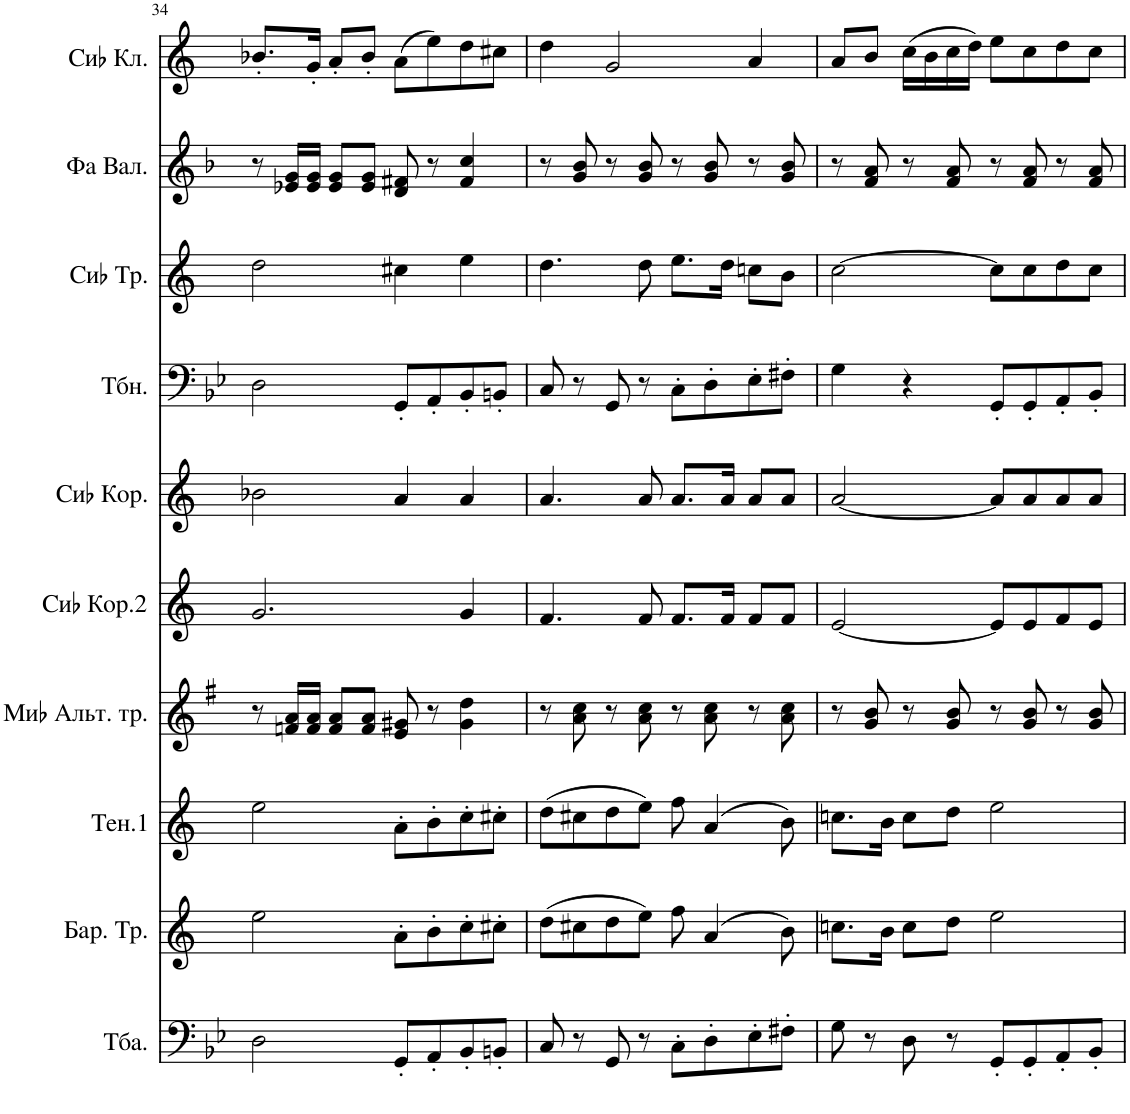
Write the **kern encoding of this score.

**kern	**kern	**kern	**kern	**kern	**kern	**kern	**kern	**kern	**kern
*part10	*part9	*part8	*part7	*part6	*part5	*part4	*part3	*part2	*part1
*staff10	*staff9	*staff8	*staff7	*staff6	*staff5	*staff4	*staff3	*staff2	*staff1
*I"Туба	*I"Баритоновая труба	*I"Тенор 1	*I"Миb Альтовая труба	*I"Сиb Корнет 2	*I"Сиb Корнет	*I"Тромбон	*I"Сиb Труба	*I"Валторна Фа	*I"Сиb Кларнет
*	*	*	*I'Миb Альт. тр.	*I'Сиb Кор.2	*I'Сиb Кор.	*	*I'Сиb Тр.	*	*I'Сиb Кл.
!!LO:PB:g=z
*clefF4	*clefG2	*clefG2	*clefG2	*clefG2	*clefG2	*clefF4	*clefG2	*clefG2	*clefG2
*	*Trd8c14	*Trd8c14	*Trd5c9	*Trd1c2	*Trd1c2	*	*Trd1c2	*Trd4c7	*Trd1c2
*k[b-e-]	*k[]	*k[]	*k[f#]	*k[]	*k[]	*k[b-e-]	*k[]	*k[b-]	*k[]
*M4/4	*M4/4	*M4/4	*M4/4	*M4/4	*M4/4	*M4/4	*M4/4	*M4/4	*M4/4
=34	=34	=34	=34	=34	=34	=34	=34	=34	=34
2D\	2ee\	2ee\	8r	2.g/	2b-X\	2D\	2dd\	8r	8.b-X'/L
.	.	.	16fn/ 16a/LL	.	.	.	.	16e-X/ 16g/LL	.
.	.	.	16f/ 16a/JJ	.	.	.	.	16e-/ 16g/JJ	16g'/Jk
.	.	.	8f/ 8a/L	.	.	.	.	8e-/ 8g/L	8a'/L
.	.	.	8f/ 8a/J	.	.	.	.	8e-/ 8g/J	8b-'/J
8GG'/L	8a'\L	8a'\L	8e/ 8g#X/	.	4a/	8GG'/L	4cc#X\	8d/ 8f#X/	(8a\L
8AA'/	8b'\	8b'\	8r	.	.	8AA'/	.	8r	8ee\)
8BB-'/	8cc'\	8cc'\	4g#\ 4dd\	4g/	4a/	8BB-'/	4ee\	4f#/ 4cc/	8dd\
8BBn'/J	8cc#X'\J	8cc#X'\J	.	.	.	8BBn'/J	.	.	8cc#X\J
=35	=35	=35	=35	=35	=35	=35	=35	=35	=35
8C/	(8dd\L	(8dd\L	8r	4.f/	4.a/	8C/	4.dd\	8r	4dd\
8r	8cc#X\	8cc#X\	8a\ 8cc\	.	.	8r	.	8g/ 8b-/	.
8GG/	8dd\	8dd\	8r	.	.	8GG/	.	8r	2g/
8r	8ee\J)	8ee\J)	8a\ 8cc\	8f/	8a/	8r	8dd\	8g/ 8b-/	.
8C'\L	8ff\	8ff\	8r	8.f/L	8.a/L	8C'\L	8.ee\L	8r	.
8D'\	(4a/	(4a/	8a\ 8cc\	.	.	8D'\	.	8g/ 8b-/	.
.	.	.	.	16f/Jk	16a/Jk	.	16dd\Jk	.	.
8E-'\	.	.	8r	8f/L	8a/L	8E-'\	8ccn\L	8r	4a/
8F#X'\J	8b\)	8b\)	8a\ 8cc\	8f/J	8a/J	8F#X'\J	8b\J	8g/ 8b-/	.
=36	=36	=36	=36	=36	=36	=36	=36	=36	=36
8G\	8.ccn\L	8.ccn\L	8r	[2e/	[2a/	4G\	[2cc\	8r	8a/L
8r	.	.	8g/ 8b/	.	.	.	.	8f/ 8a/	8b/J
.	16b\Jk	16b\Jk	.	.	.	.	.	.	.
8D\	8cc\L	8cc\L	8r	.	.	4r	.	8r	(16cc\LL
.	.	.	.	.	.	.	.	.	16b\
8r	8dd\J	8dd\J	8g/ 8b/	.	.	.	.	8f/ 8a/	16cc\
.	.	.	.	.	.	.	.	.	16dd\JJ)
8GG'/L	2ee\	2ee\	8r	8e/L]	8a/L]	8GG'/L	8cc\L]	8r	8ee\L
8GG'/	.	.	8g/ 8b/	8e/	8a/	8GG'/	8cc\	8f/ 8a/	8cc\
8AA'/	.	.	8r	8f/	8a/	8AA'/	8dd\	8r	8dd\
8BB-'/J	.	.	8g/ 8b/	8e/J	8a/J	8BB-'/J	8cc\J	8f/ 8a/	8cc\J
=	=	=	=	=	=	=	=	=	=
*-	*-	*-	*-	*-	*-	*-	*-	*-	*-
